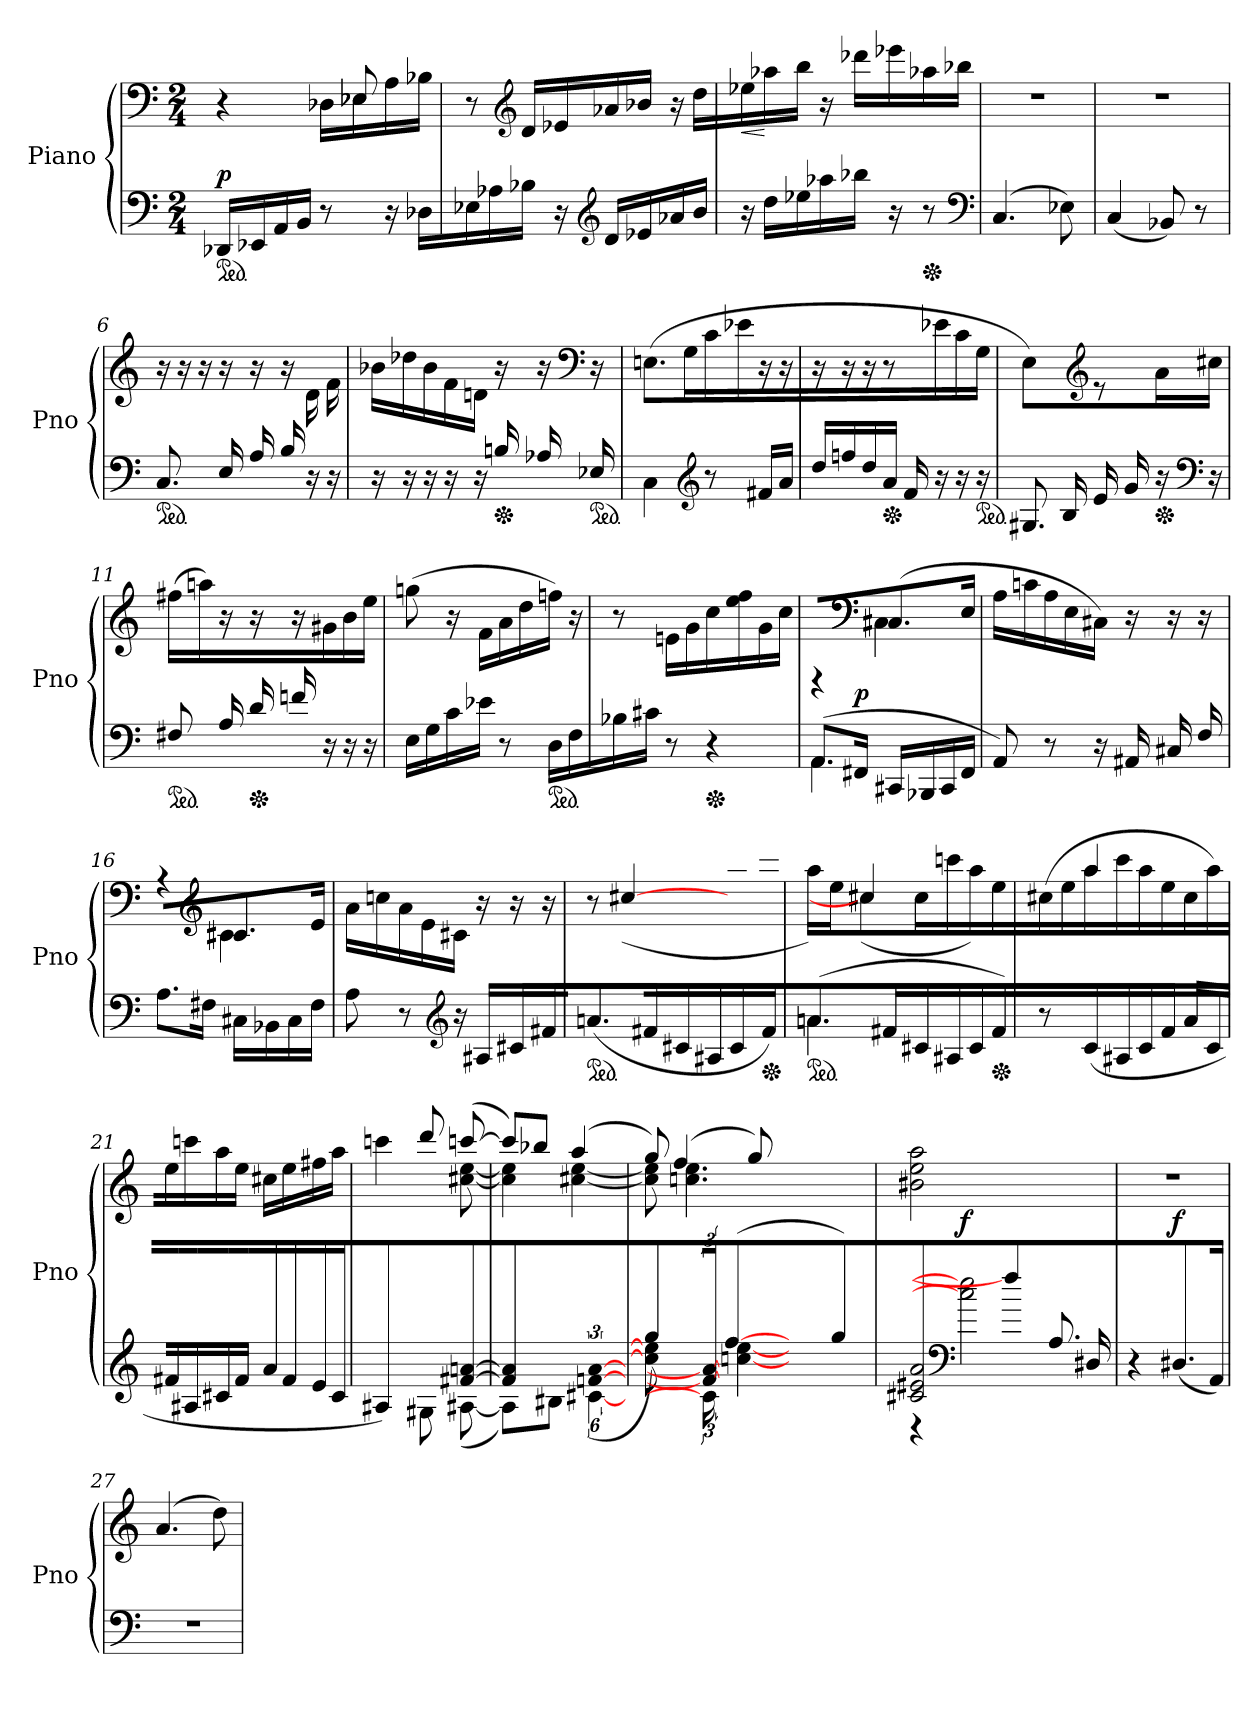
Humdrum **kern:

**kern	**dynam	**kern	**dynam
*part2	*part2	*part1	*part1
*staff2	*staff2	*staff1	*staff1
*I"Piano	*	*I"Piano	*
*I'Pno	*	*I'Pno	*
*clefF4	*	*clefF4	*
*M2/4	*	*M2/4	*
*MM88	*	*MM88	*
*ped	*	*	*
=1	=1	=1	=1
*	*	*^	*
!	!LO:DY:a	!	!	!
16DD-X/LL	p	4r	4ryy	.
16EE-X/	.	.	.	.
16AA/	.	.	.	.
16BB/JJ	.	.	.	.
8r	.	16ryy	16D-X\LL	.
.	.	8E-X/	16E-X\	.
16r	.	.	16A\	.
16D-X\LL	.	16ryy	16B-X\JJ	.
*	*	*v	*v	*
=2	=2	=2	=2
16E-X\	.	8r	.
16A-X\	.	.	.
*	*	*clefG2	*
16B-X\JJ	.	16d/LL	.
16r	.	16e-X/	.
*clefG2	*	*	*
16d/LL	.	16a-X/	.
16e-X/	.	16b-X/JJ	.
16a-X/	.	16r	.
16b/JJ	.	16dd\LL	.
=3	=3	=3	=3
!	!	!	!LO:HP:b
16r	.	16ee-X\	<
16dd\LL	.	16aa-X\	[
16ee-X\	.	16bb\JJ	.
16aa-X\	.	16r	.
16bb-X\JJ	.	16ddd-X\LL	.
16r	.	16eee-X\	.
*Xped	*	*	*
8r	.	16aa-X\	.
.	.	16bb-X\JJ	.
*clefF4	*	*	*
=4	=4	=4	=4
!	!	!LO:N:vis=1	!
(4.C/	.	2r	.
8E-X\)	.	.	.
=5	=5	=5	=5
!	!	!LO:N:vis=1	!
(4C/	.	2r	.
8BB-X/)	.	.	.
8r	.	.	.
!!LO:LB:g=z
=6	=6	=6	=6
*ped	*	*	*
8.C/	.	16r	.
.	.	16r	.
.	.	16r	.
16E/	.	16r	.
16A/	.	16r	.
16B/	.	16r	.
16r	.	16d\	.
16r	.	16f\	.
=7	=7	=7	=7
16r	.	16b-X\	.
16r	.	16dd-X\	.
16r	.	16b-\	.
16r	.	16f\	.
16r	.	16dn\JJ	.
*Xped	*	*	*
16Bn/	.	16r	.
16A-X/	.	16r	.
*	*	*clefF4	*
*ped	*	*	*
16E-X/	.	16r	.
=8	=8	=8	=8
4C\	.	(8.En\L	.
.	.	16G\	.
*clefG2	*	*	*
8r	.	16c\	.
.	.	16e-X\	.
16f#X/LL	.	16r	.
16a/JJ	.	16r	.
=9	=9	=9	=9
16dd/	.	16r	.
16ffn/	.	16r	.
16dd/	.	16r	.
*Xped	*	*	*
16a/JJ	.	8r	.
16f/	.	.	.
16r	.	16e-X\	.
16r	.	16c\	.
*ped	*	*	*
16r	.	16G\JJ	.
=10	=10	=10	=10
8.G#X/	.	4E/)	.
16B/	.	.	.
*	*	*clefG2	*
16e/	.	8r	.
16g/	.	.	.
*Xped	*	*	*
16r	.	16a\	.
*clefF4	*	*	*
16r	.	16cc#X\JJ	.
!!LO:LB:g=z
=11	=11	=11	=11
*ped	*	*	*
8F#X/	.	(16ff#X\LL	.
.	.	16aan\)	.
16A/	.	16r	.
*Xped	*	*	*
16d/	.	16r	.
16fn/	.	16r	.
16r	.	16g#X\	.
16r	.	16b\	.
16r	.	16ee\JJ	.
=12	=12	=12	=12
16E\LL	.	(8ggn\	.
16G\	.	.	.
16c\	.	16r	.
16e-X\JJ	.	16f\LL	.
8r	.	16a\	.
.	.	16dd\	.
*ped	*	*	*
16D\LL	.	16ffn\JJ)	.
16F\	.	16r	.
=13	=13	=13	=13
16B-X\	.	8r	.
16c#X\JJ	.	.	.
8r	.	16en\LL	.
.	.	16g\	.
*Xped	*	*	*
4r	.	16cc\	.
.	.	16ee\ 16ff\	.
.	.	16g\	.
.	.	16cc\JJ	.
=14	=14	=14	=14
*^	*	*^	*
(8.AA/L	4.AA\	.	4r	4ryy	.
!	!	!LO:DY:a	!	!	!
16FF#X/JJ	.	p	.	.	.
*	*	*	*clefF4	*	*
16CC#X/LL	.	.	(8.C#X/L	4C#X\	.
16BBB-X/	.	.	.	.	.
16CC#/	8ryy	.	.	.	.
16FF#/JJ	.	.	16E/JJ	.	.
*v	*v	*	*	*	*
*	*	*v	*v	*
=15	=15	=15	=15
8AA/)	.	16A\LL	.
.	.	16cn\	.
8r	.	16A\	.
.	.	16E\	.
16r	.	16C#X\JJ)	.
16AA#X/	.	16r	.
16C#X/	.	16r	.
16F/	.	16r	.
!!LO:LB:g=z
=16	=16	=16	=16
*	*	*^	*
8.A\L	.	4r	4ryy	.
16F#X\JJ	.	.	.	.
*	*	*clefG2	*	*
16C#X\LL	.	8.c#X/L	4c#X\	.
16BB-X\	.	.	.	.
16C#\	.	.	.	.
16F#\JJ	.	16e/JJ	.	.
*	*	*v	*v	*
=17	=17	=17	=17
8A\	.	16a\LL	.
.	.	16ccn\	.
8r	.	16a\	.
.	.	16e\	.
*clefG2	*	*	*
16r	.	16c#X\JJ	.
16A#X/LL	.	16r	.
16c#X/LL	.	16r	.
16f#X/LL	.	16r	.
=18	=18	=18	=18
*ped	*	*	*
*	*	*^	*
(8.an\	.	8r	8ryy	.
.	.	[4cc#X/	(8cc#X\L	.
16f#X/JJ	.	.	.	.
16c#X/LL	.	.	16cc#\	.
16A#X/	.	.	16ee\	.
16c#/	.	8ryy	16aa\	.
*Xped	*	*	*	*
16f#/JJ)	.	.	16cccn\JJ	.
=19	=19	=19	=19	=19
*^	*	*	*	*
*ped	*	*	*	*	*
(8.an/L	4.an\	.	8ryy	16aa\LL)	.
.	.	.	.	16ee\	.
.	.	.	4cc#X/]	(8cc#X\J	.
16f#X/JJ	.	.	.	.	.
16c#X/LL	.	.	.	16cc#\LL	.
16A#X/	.	.	.	16cccn\	.
16c#/	8ryy	.	8ryy	16aa\)	.
*Xped	*	*	*	*	*
16f#/JJ)	.	.	.	16ee\JJ	.
*v	*v	*	*	*	*
!!LO:LB:g=z	!!
=20	=20	=20	=20	=20
8r	.	8ryy	(16cc#X\LL	.
.	.	.	16ee\	.
(16c/	.	4aa/	16aa\	.
16A#X/	.	.	16ccc\	.
16c/	.	.	16aa\	.
16f/JJ	.	.	16ee\JJ	.
16a/LL	.	8ryy	16cc#\LL	.
16c/	.	.	16aa\JJ)	.
*	*	*v	*v	*
=21	=21	=21	=21
16f#X/	.	16ee\	.
16A#X/	.	16cccn\	.
16c#X/	.	16aa\	.
16f#/JJ	.	16ee\JJ	.
16a/LL	.	16cc#X\LL	.
16f#/	.	16ee\	.
16e/	.	16ff#X\	.
16c#/JJ	.	16aa\JJ	.
=22	=22	=22	=22
*^	*	*^	*
4A#X/)	4ryy	.	4ryy	4cccn\	.
8ryy	8G#X\	.	8ddd/	8ryy	.
[8f#X/ [8an/	([8A#X\	.	([8cccn/	[8cc#X\ [8ee\	.
=23	=23	=23	=23	=23	=23
4f#/] 4a/]	8A#\L])	.	8ccc/L])	4cc#\] 4ee\]	.
.	24ryy	.	8bb-X/J	.	.
.	8B#X\J	.	.	.	.
24ryy	.	.	(4aa/	[4cc#X\ [4ee\	.
[24%5f/ [24%5a/	([24%5c#X\	.	.	.	.
=24	=24	=24	=24	=24	=24
!LO:N:vis=8	!LO:N:vis=8	!	!	!	!
4gg/)	4cc#\] 4ee\]	.	8gg/)	8cc#\] 8ee\]	.
.	.	.	(4ff/	4.cc\ 4.ee\	.
24f/_ 24a/_	24c#\]	.	.	.	.
(>[4ff/	[4ccn\ [4ee\	.	.	.	.
.	.	.	8gg/)	.	.
.	.	.	2ryy	2ryy	.
24%5ryy	24%11ryy	.	.	.	.
!LO:N:vis=8	!	!	!	!	!
4gg/)	.	.	.	.	.
*	*	*	*v	*v	*
=25	=25	=25	=25	=25
2c#X/ 2e#X/ 2a/	4r	.	2b#X\ 2ee\ 2aa\	.
*clefF4	*	*	*	*
!	!	!LO:DY:a	!	!
.	2cc\] 2ee\]	f	.	.
4ff/]	.	.	2ryy	.
4ryy	8.A/	.	.	.
.	16D#X/	.	.	.
!!LO:LB:g=z
=26	=26	=26	=26	=26
!	!	!	!LO:N:vis=1	!
*v	*v	*	*	*
4r	.	2r	.
!	!LO:DY:a	!	!
(8.D#X/L	f	.	.
16AA/JJ)	.	.	.
=27	=27	=27	=27
!LO:N:vis=1	!	!	!
2r	.	(4.a/	.
.	.	8dd\)	.
=	=	=	=
*-	*-	*-	*-
